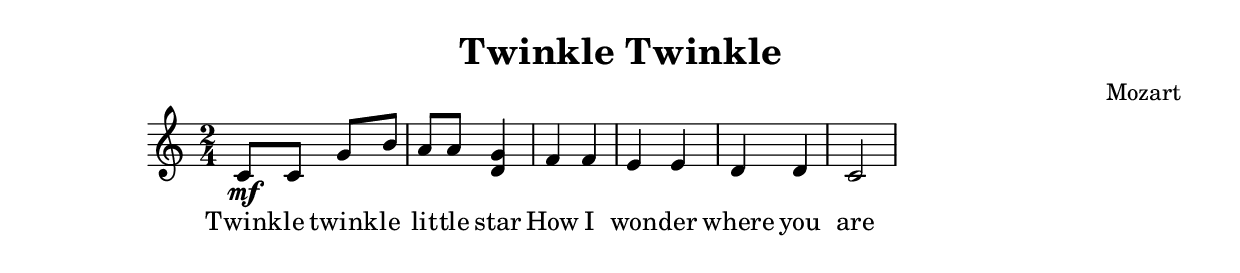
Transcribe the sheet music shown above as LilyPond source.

\header {
  title = "Twinkle Twinkle"
  composer = "Mozart"
}

\relative c' {
  \time 2/4
  c8\mf c g' b
  a a <g d>4
  f4 f e e
  d d c2
}

\addlyrics {
  Twink -- le twink -- le lit -- tle star
  How I won -- der where you are
}
